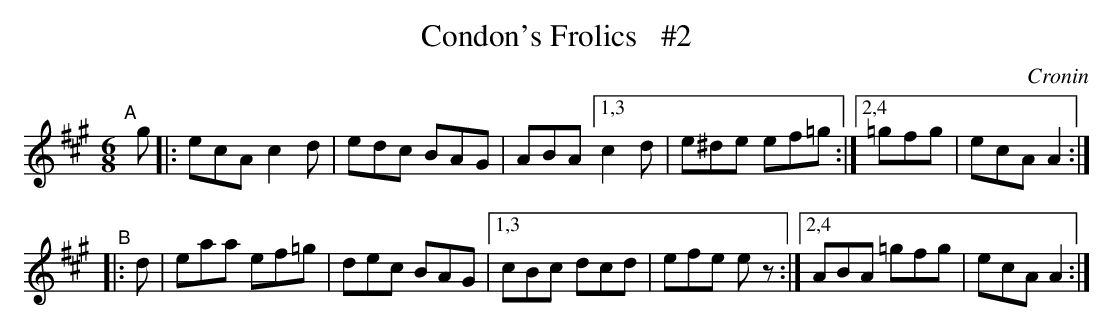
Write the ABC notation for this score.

X:1
T: Condon's Frolics   #2
O: Cronin
M: 6/8
L: 1/8
K: A
"^A"[|] g \
|: ecA c2d | edc BAG | ABA [1,3 c2d | e^de ef=g :|\
                           [2,4 =gfg | ecA A2 :|
"^B"\
|: d | eaa ef=g | dec BAG |[1,3 cBc dcd | efe ez \
                         :|[2,4 ABA =gfg | ecA A2 :|
